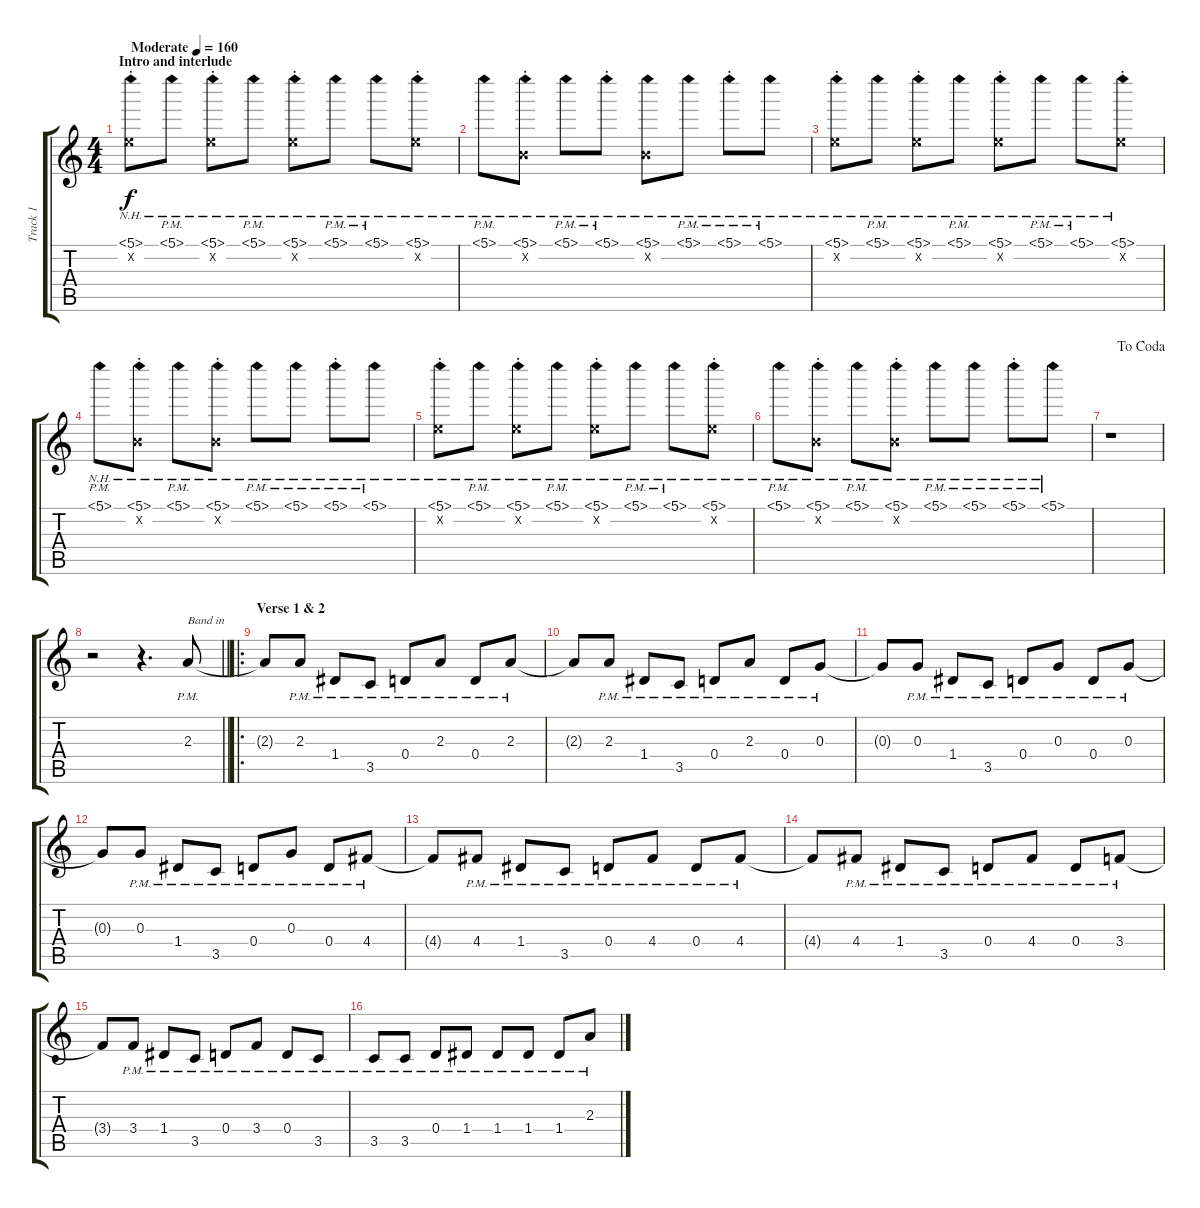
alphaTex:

\track ("Track 1" "Track 1") {instrument overdrivenguitar}
\staff {score tabs}
\tuning (E4 B3 G3 D3 A2 E2) {hide}
\ts (4 4)
\section ("" "Intro and interlude")
\tempo (160 "Moderate")
\clef g2
\ks c
(5.1{nh st} 5.2{x}).8{dy f instrument overdrivenguitar} 5.1{nh pm}.8 (5.1{nh st} 5.2{x}).8 5.1{nh pm}.8 (5.1{nh st} 5.2{x}).8 5.1{nh pm}.8 5.1{nh pm}.8 (5.1{nh st} 5.2{x}).8 |
5.1{nh pm}.8 (5.1{nh st} 0.2{x}).8 5.1{nh pm}.8 5.1{nh pm st}.8 (5.1{nh} 0.2{x}).8 5.1{nh pm}.8 5.1{nh pm st}.8 5.1{nh pm}.8 |
(5.1{nh st} 5.2{x}).8 5.1{nh pm}.8 (5.1{nh st} 5.2{x}).8 5.1{nh pm}.8 (5.1{nh st} 5.2{x}).8 5.1{nh pm}.8 5.1{nh pm}.8 (5.1{nh st} 5.2{x}).8 |
5.1{nh pm}.8 (5.1{nh st} 0.2{x}).8 5.1{nh pm}.8 (5.1{nh st} 0.2{x}).8 5.1{nh pm}.8 5.1{nh pm}.8 5.1{nh pm st}.8 5.1{nh pm}.8 |
(5.1{nh st} 5.2{x}).8 5.1{nh pm}.8 (5.1{nh st} 5.2{x}).8 5.1{nh pm}.8 (5.1{nh st} 5.2{x}).8 5.1{nh pm}.8 5.1{nh pm}.8 (5.1{nh st} 5.2{x}).8 |
5.1{nh pm}.8 (5.1{nh st} 0.2{x}).8 5.1{nh pm}.8 (5.1{nh st} 0.2{x}).8 5.1{nh pm}.8 5.1{nh pm}.8 5.1{nh pm st}.8 5.1{nh pm}.8 |
\jump dacoda
r.1 |
\barLineRight lightlight
r.2 r.4{d} 2.3{pm}.8{txt "Band in"} |
\ro
\section ("" "Verse 1 & 2")
2.3{t}.8 2.3{pm}.8 1.4{pm}.8 3.5{pm}.8 0.4{pm}.8 2.3{pm}.8 0.4{pm}.8 2.3{pm}.8 |
2.3{t}.8 2.3{pm}.8 1.4{pm}.8 3.5{pm}.8 0.4{pm}.8 2.3{pm}.8 0.4{pm}.8 0.3{pm}.8 |
0.3{t}.8 0.3{pm}.8 1.4{pm}.8 3.5{pm}.8 0.4{pm}.8 0.3{pm}.8 0.4{pm}.8 0.3{pm}.8 |
0.3{t}.8 0.3{pm}.8 1.4{pm}.8 3.5{pm}.8 0.4{pm}.8 0.3{pm}.8 0.4{pm}.8 4.4{pm}.8 |
4.4{t}.8 4.4{pm}.8 1.4{pm}.8 3.5{pm}.8 0.4{pm}.8 4.4{pm}.8 0.4{pm}.8 4.4{pm}.8 |
4.4{t}.8 4.4{pm}.8 1.4{pm}.8 3.5{pm}.8 0.4{pm}.8 4.4{pm}.8 0.4{pm}.8 3.4{pm}.8 |
3.4{t}.8 3.4{pm}.8 1.4{pm}.8 3.5{pm}.8 0.4{pm}.8 3.4{pm}.8 0.4{pm}.8 3.5{pm}.8 |
3.5{pm}.8 3.5{pm}.8 0.4{pm}.8 1.4{pm}.8 1.4{pm}.8 1.4{pm}.8 1.4{pm}.8 2.3{pm}.8
